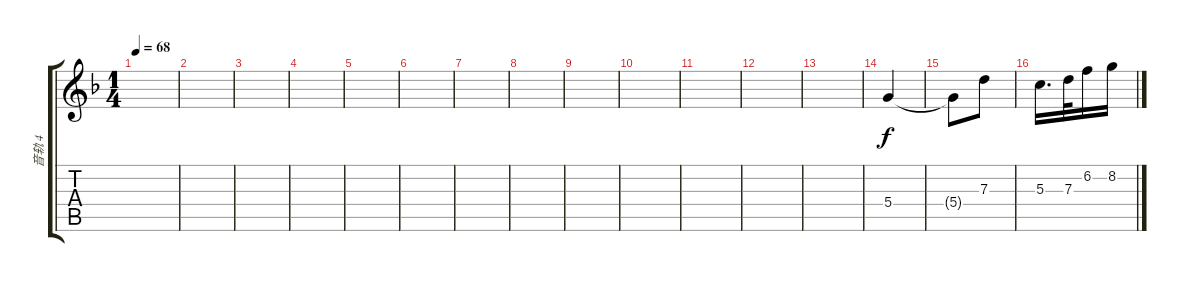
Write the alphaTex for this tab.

\track ("音轨 4" "音轨 4") {instrument acousticguitarsteel}
\staff {score tabs}
\tuning (E4 B3 G3 D3 A2 E2) {hide}
\ts (1 4)
\tempo 68
\clef g2
\ks f
|
|
|
|
|
|
|
|
|
|
|
|
|
5.4.4 |
5.4{t}.8 7.3.8 |
5.3.16{d} 7.3.32 6.2.16 8.2.16
